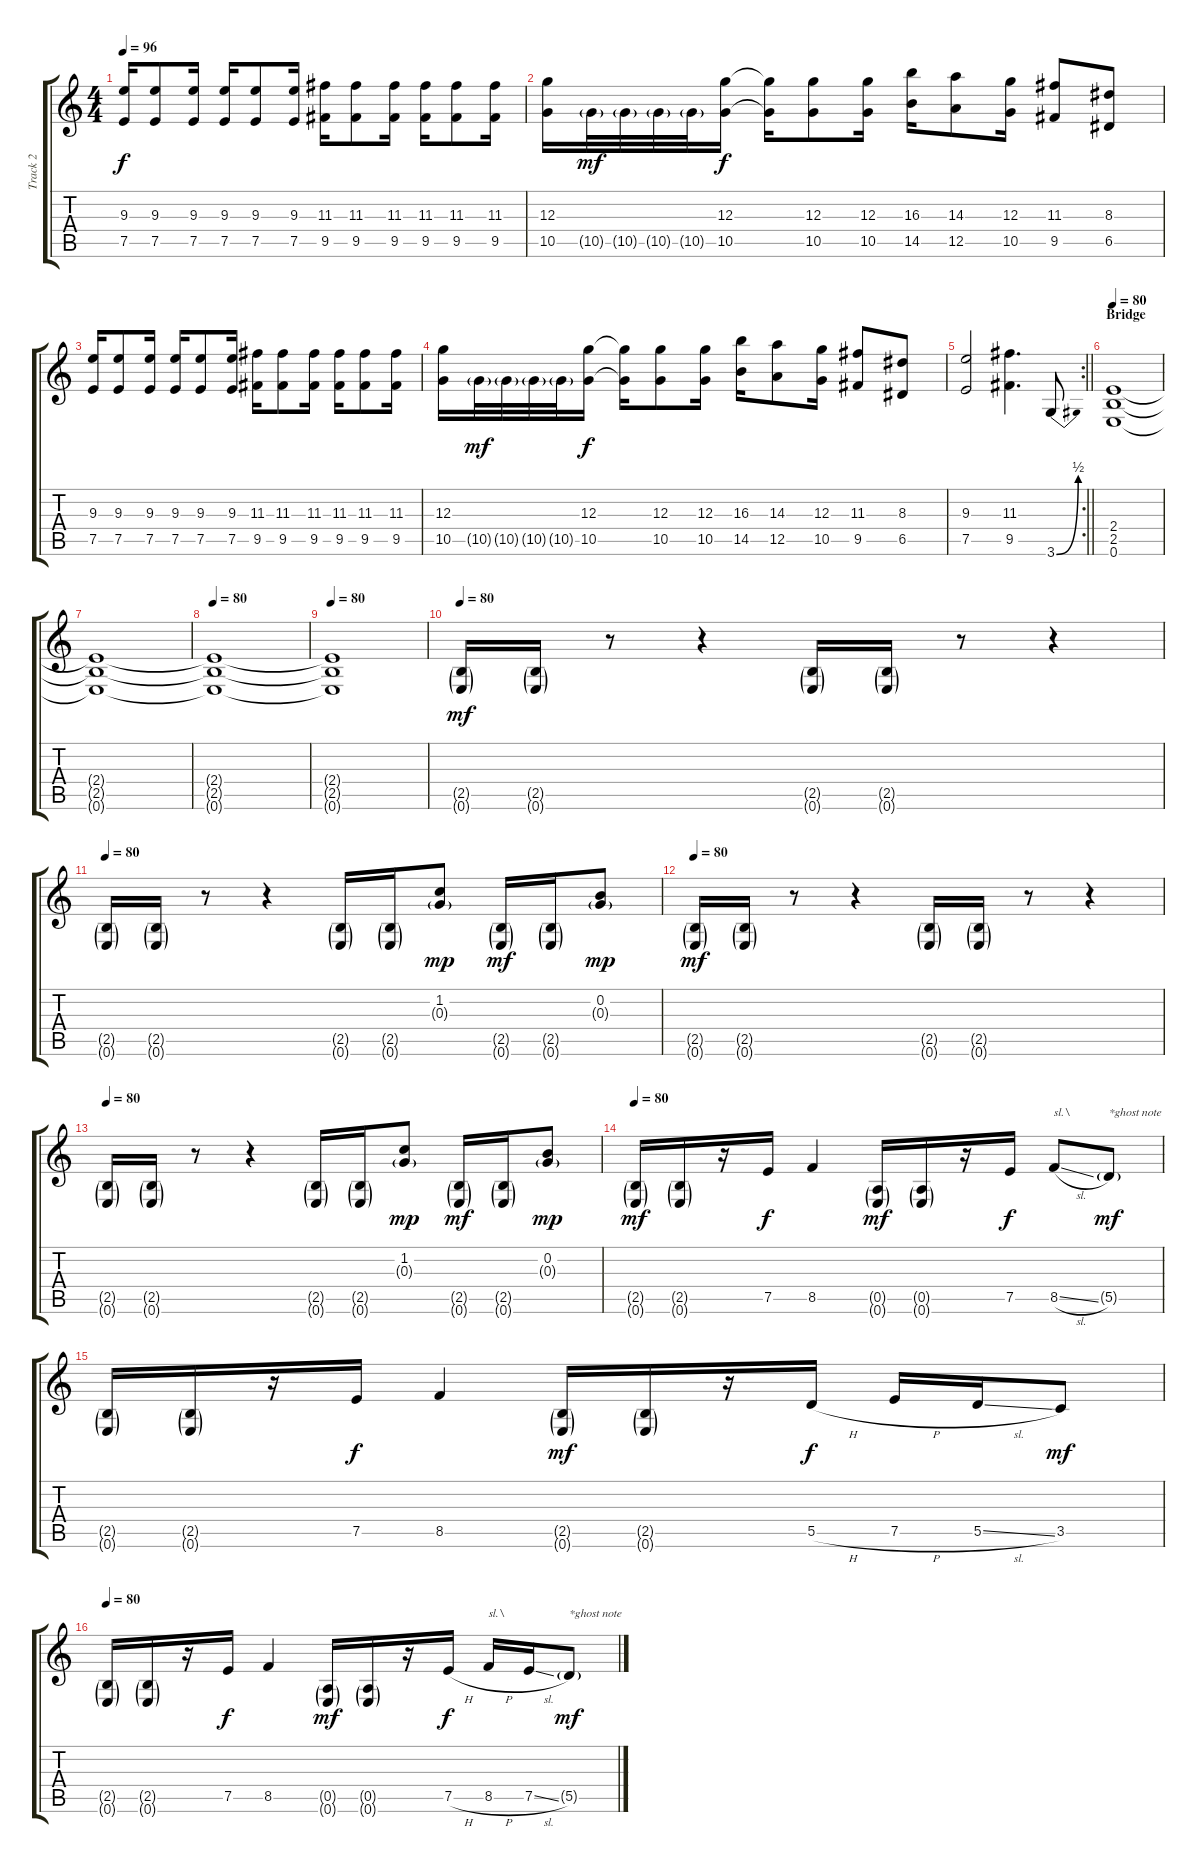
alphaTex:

\track ("Track 2" "Track 2") {instrument overdrivenguitar}
\staff {score tabs}
\tuning (E4 B3 G3 D3 A2 E2) {hide}
\ts (4 4)
\tempo 96
\clef g2
\ks c
(9.3 7.5).16{dy f} (9.3 7.5).8 (9.3 7.5).16 (9.3 7.5).16 (9.3 7.5).8 (9.3 7.5).16 (11.3 9.5).16 (11.3 9.5).8 (11.3 9.5).16 (11.3 9.5).16 (11.3 9.5).8 (11.3 9.5).16 |
(12.3 10.5).16 10.5{g}.32{dy mf} 10.5{g}.32 10.5{g}.32 10.5{g}.32 (12.3 10.5).16{dy f} (12.3{t} 10.5{t}).16 (12.3 10.5).8 (12.3 10.5).16 (16.3 14.5).16 (14.3 12.5).8 (12.3 10.5).16 (11.3 9.5).8 (8.3 6.5).8 |
(9.3 7.5).16 (9.3 7.5).8 (9.3 7.5).16 (9.3 7.5).16 (9.3 7.5).8 (9.3 7.5).16 (11.3 9.5).16 (11.3 9.5).8 (11.3 9.5).16 (11.3 9.5).16 (11.3 9.5).8 (11.3 9.5).16 |
(12.3 10.5).16 10.5{g}.32{dy mf} 10.5{g}.32 10.5{g}.32 10.5{g}.32 (12.3 10.5).16{dy f} (12.3{t} 10.5{t}).16 (12.3 10.5).8 (12.3 10.5).16 (16.3 14.5).16 (14.3 12.5).8 (12.3 10.5).16 (11.3 9.5).8 (8.3 6.5).8 |
\rc 2
\barLineRight lightlight
(9.3 7.5).2 (11.3 9.5).4{d} 3.6{be (bend 0 0 60 2)}.8 |
\section ("" "Bridge")
\tempo 80
(2.4 2.5 0.6).1 |
(2.4{t} 2.5{t} 0.6{t}).1 |
\tempo 80
(2.4{t} 2.5{t} 0.6{t}).1 |
\tempo 80
(2.4{t} 2.5{t} 0.6{t}).1 |
\tempo 80
(2.5{g} 0.6{g}).16{dy mf} (2.5{g} 0.6{g}).16 r.8 r.4 (2.5{g} 0.6{g}).16 (2.5{g} 0.6{g}).16 r.8 r.4 |
\tempo 80
(2.5{g} 0.6{g}).16 (2.5{g} 0.6{g}).16 r.8 r.4 (2.5{g} 0.6{g}).16 (2.5{g} 0.6{g}).16 (1.2 0.3{g}).8{dy mp} (2.5{g} 0.6{g}).16{dy mf} (2.5{g} 0.6{g}).16 (0.2 0.3{g}).8{dy mp} |
\tempo 80
(2.5{g} 0.6{g}).16{dy mf} (2.5{g} 0.6{g}).16 r.8 r.4 (2.5{g} 0.6{g}).16 (2.5{g} 0.6{g}).16 r.8 r.4 |
\tempo 80
(2.5{g} 0.6{g}).16 (2.5{g} 0.6{g}).16 r.8 r.4 (2.5{g} 0.6{g}).16 (2.5{g} 0.6{g}).16 (1.2 0.3{g}).8{dy mp} (2.5{g} 0.6{g}).16{dy mf} (2.5{g} 0.6{g}).16 (0.2 0.3{g}).8{dy mp} |
\tempo 80
(2.5{g} 0.6{g}).16{dy mf} (2.5{g} 0.6{g}).16 r.16 7.5.16{dy f} 8.5.4 (0.5{g} 0.6{g}).16{dy mf} (0.5{g} 0.6{g}).16 r.16 7.5.16{dy f} 8.5{sl}.8{txt "sl.\\"} 5.5{g}.8{txt "*ghost note" dy mf} |
(2.5{g} 0.6{g}).16 (2.5{g} 0.6{g}).16 r.16 7.5.16{dy f} 8.5.4 (2.5{g} 0.6{g}).16{dy mf} (2.5{g} 0.6{g}).16 r.16 5.5{h}.16{dy f} 7.5{h}.16 5.5{sl}.16 3.5.8{dy mf} |
\tempo 80
(2.5{g} 0.6{g}).16 (2.5{g} 0.6{g}).16 r.16 7.5.16{dy f} 8.5.4 (0.5{g} 0.6{g}).16{dy mf} (0.5{g} 0.6{g}).16 r.16 7.5{h}.16{dy f} 8.5{h}.16{txt "sl.\\"} 7.5{sl}.16 5.5{g}.8{txt "*ghost note" dy mf}
